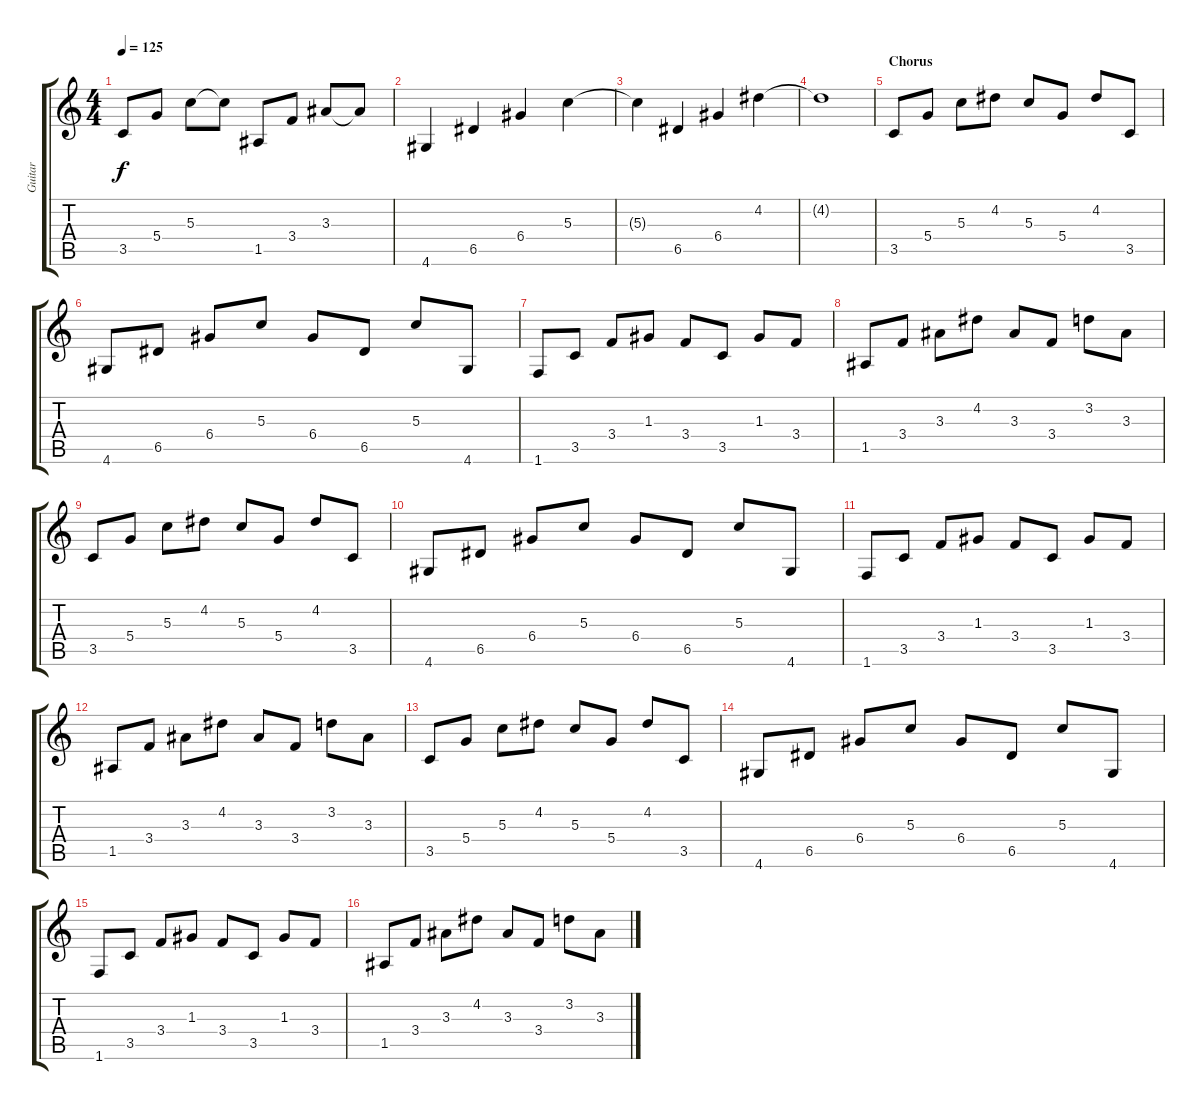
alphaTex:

\track ("Guitar" "Guitar") {instrument overdrivenguitar}
\staff {score tabs}
\tuning (E4 B3 G3 D3 A2 E2) {hide}
\ts (4 4)
\tempo 125
\clef g2
\ks c
3.5.8{dy f} 5.4.8 5.3.8 5.3{t}.8 1.5.8 3.4.8 3.3.8 3.3{t}.8 |
4.6.4 6.5.4 6.4.4 5.3.4 |
5.3{t}.4 6.5.4 6.4.4 4.2.4 |
4.2{t}.1 |
\section ("" "Chorus")
3.5.8 5.4.8 5.3.8 4.2.8 5.3.8 5.4.8 4.2.8 3.5.8 |
4.6.8 6.5.8 6.4.8 5.3.8 6.4.8 6.5.8 5.3.8 4.6.8 |
1.6.8 3.5.8 3.4.8 1.3.8 3.4.8 3.5.8 1.3.8 3.4.8 |
1.5.8 3.4.8 3.3.8 4.2.8 3.3.8 3.4.8 3.2.8 3.3.8 |
3.5.8 5.4.8 5.3.8 4.2.8 5.3.8 5.4.8 4.2.8 3.5.8 |
4.6.8 6.5.8 6.4.8 5.3.8 6.4.8 6.5.8 5.3.8 4.6.8 |
1.6.8 3.5.8 3.4.8 1.3.8 3.4.8 3.5.8 1.3.8 3.4.8 |
1.5.8 3.4.8 3.3.8 4.2.8 3.3.8 3.4.8 3.2.8 3.3.8 |
3.5.8 5.4.8 5.3.8 4.2.8 5.3.8 5.4.8 4.2.8 3.5.8 |
4.6.8 6.5.8 6.4.8 5.3.8 6.4.8 6.5.8 5.3.8 4.6.8 |
1.6.8 3.5.8 3.4.8 1.3.8 3.4.8 3.5.8 1.3.8 3.4.8 |
1.5.8 3.4.8 3.3.8 4.2.8 3.3.8 3.4.8 3.2.8 3.3.8
